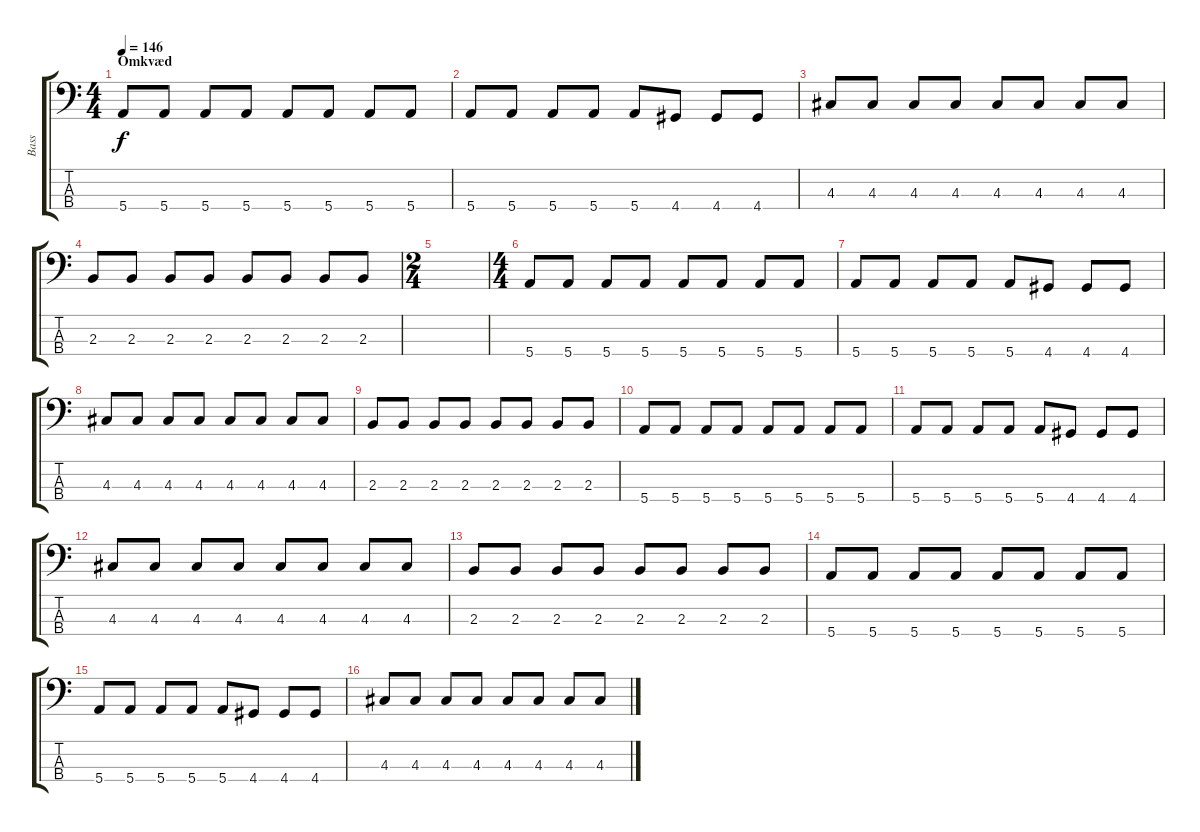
\track ("Bass" "Bass") {instrument electricbassfinger}
\staff {score tabs}
\tuning (G2 D2 A1 E1) {hide}
\ts (4 4)
\section ("" "Omkvæd")
\tempo 146
\clef f4
\ks c
5.4.8{dy f} 5.4.8 5.4.8 5.4.8 5.4.8 5.4.8 5.4.8 5.4.8 |
5.4.8 5.4.8 5.4.8 5.4.8 5.4.8 4.4.8 4.4.8 4.4.8 |
4.3.8 4.3.8 4.3.8 4.3.8 4.3.8 4.3.8 4.3.8 4.3.8 |
2.3.8 2.3.8 2.3.8 2.3.8 2.3.8 2.3.8 2.3.8 2.3.8 |
\ts (2 4)
|
\ts (4 4)
5.4.8 5.4.8 5.4.8 5.4.8 5.4.8 5.4.8 5.4.8 5.4.8 |
5.4.8 5.4.8 5.4.8 5.4.8 5.4.8 4.4.8 4.4.8 4.4.8 |
4.3.8 4.3.8 4.3.8 4.3.8 4.3.8 4.3.8 4.3.8 4.3.8 |
2.3.8 2.3.8 2.3.8 2.3.8 2.3.8 2.3.8 2.3.8 2.3.8 |
5.4.8 5.4.8 5.4.8 5.4.8 5.4.8 5.4.8 5.4.8 5.4.8 |
5.4.8 5.4.8 5.4.8 5.4.8 5.4.8 4.4.8 4.4.8 4.4.8 |
4.3.8 4.3.8 4.3.8 4.3.8 4.3.8 4.3.8 4.3.8 4.3.8 |
2.3.8 2.3.8 2.3.8 2.3.8 2.3.8 2.3.8 2.3.8 2.3.8 |
5.4.8 5.4.8 5.4.8 5.4.8 5.4.8 5.4.8 5.4.8 5.4.8 |
5.4.8 5.4.8 5.4.8 5.4.8 5.4.8 4.4.8 4.4.8 4.4.8 |
4.3.8 4.3.8 4.3.8 4.3.8 4.3.8 4.3.8 4.3.8 4.3.8
